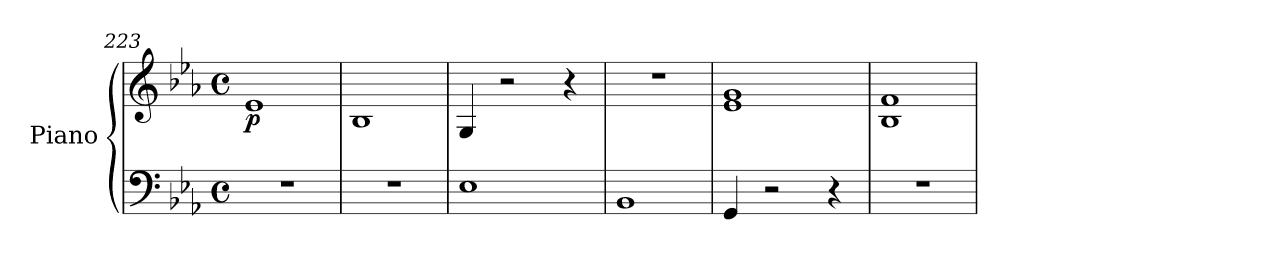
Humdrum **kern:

**kern	**kern	**dynam
*part1	*part1	*part1
*staff2	*staff1	*staff1/2
*I"Piano	*	*
*I'Pno	*	*
*clefF4	*clefG2	*
*k[b-e-a-]	*k[b-e-a-]	*
*M4/4	*M4/4	*
*met(c)	*met(c)	*
=223	=223	=223
!	!	!LO:DY:b
1r	1e-	p
=224	=224	=224
1r	1B-	.
=225	=225	=225
1E-	4G/	.
.	2r	.
.	4r	.
=226	=226	=226
1BB-	1r	.
=227	=227	=227
4GG/	1e- 1g	.
2r	.	.
4r	.	.
!!LO:LB:g=z
=228	=228	=228
1r	1B- 1f	.
=	=	=
*-	*-	*-
